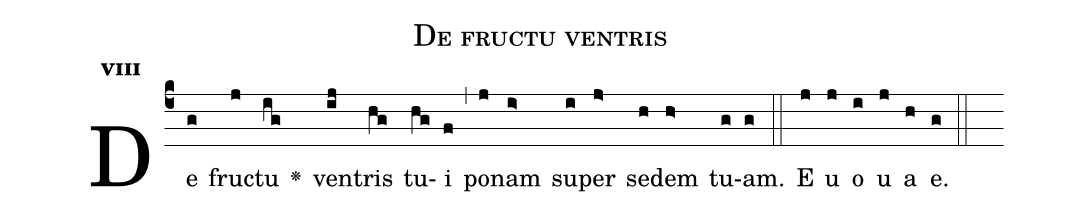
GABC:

name:De fructu ventris;
office-part:Antiphona;
mode:8;
%%
initial-style: 1;
name: De fructu ventris;
book: CAO 2106;
occasion: Psalterium Hebdomada III Feria IV;
office-part: Officium Lectionis Ant 2;
user-notes: ;
commentary: ;
annotation: 8g;
centering-scheme: english;
fontsize: 12;
font: OFLSortsMillGoudy;
height: 11;
width: 4.5;
%%
(c4)De(g) fru(j)ctu(ig) <v>\greheightstar</v>() ven(ij)tris(hg) tu(hg)i(f) (,) po(j)nam(i>) su(i)per(j>) se(h)dem(h>) tu(g)am.(g) (::)
E(j) u(j) o(i) u(j) a(h) e.(g) (::)
